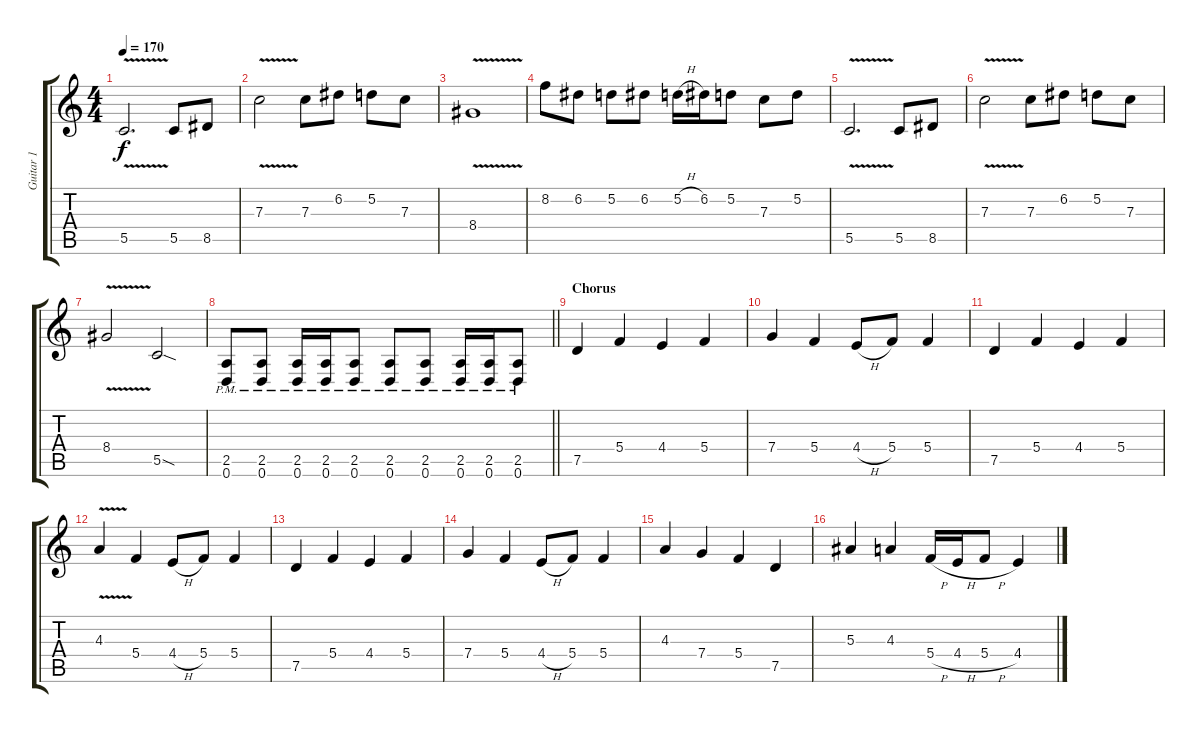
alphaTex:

\track ("Guitar 1" "Guitar 1") {instrument distortionguitar}
\staff {score tabs}
\tuning (D4 A3 F3 C3 G2 D2) {hide}
\ts (4 4)
\tempo 170
\clef g2
\ks c
5.5{v}.2{d dy f} 5.5.8 8.5.8 |
7.3{v}.2 7.3.8 6.2.8 5.2.8 7.3.8 |
8.4{v}.1 |
8.2.8 6.2.8 5.2.8 6.2.8 5.2{h}.16 6.2.16 5.2.8 7.3.8 5.2.8 |
5.5{v}.2{d} 5.5.8 8.5.8 |
7.3{v}.2 7.3.8 6.2.8 5.2.8 7.3.8 |
8.4{v}.2 5.5{sod}.2 |
\barLineRight lightlight
(2.5{pm} 0.6{pm}).8 (2.5{pm} 0.6{pm}).8 (2.5{pm} 0.6{pm}).16 (2.5{pm} 0.6{pm}).16 (2.5{pm} 0.6{pm}).8 (2.5{pm} 0.6{pm}).8 (2.5{pm} 0.6{pm}).8 (2.5{pm} 0.6{pm}).16 (2.5{pm} 0.6{pm}).16 (2.5{pm} 0.6{pm}).8 |
\section ("" "Chorus")
7.5.4 5.4.4 4.4.4 5.4.4 |
7.4.4 5.4.4 4.4{h}.8 5.4.8 5.4.4 |
7.5.4 5.4.4 4.4.4 5.4.4 |
4.3{v}.4 5.4.4 4.4{h}.8 5.4.8 5.4.4 |
7.5.4 5.4.4 4.4.4 5.4.4 |
7.4.4 5.4.4 4.4{h}.8 5.4.8 5.4.4 |
4.3.4 7.4.4 5.4.4 7.5.4 |
5.3.4 4.3.4 5.4{h}.16 4.4{h}.16 5.4{h}.8 4.4.4
